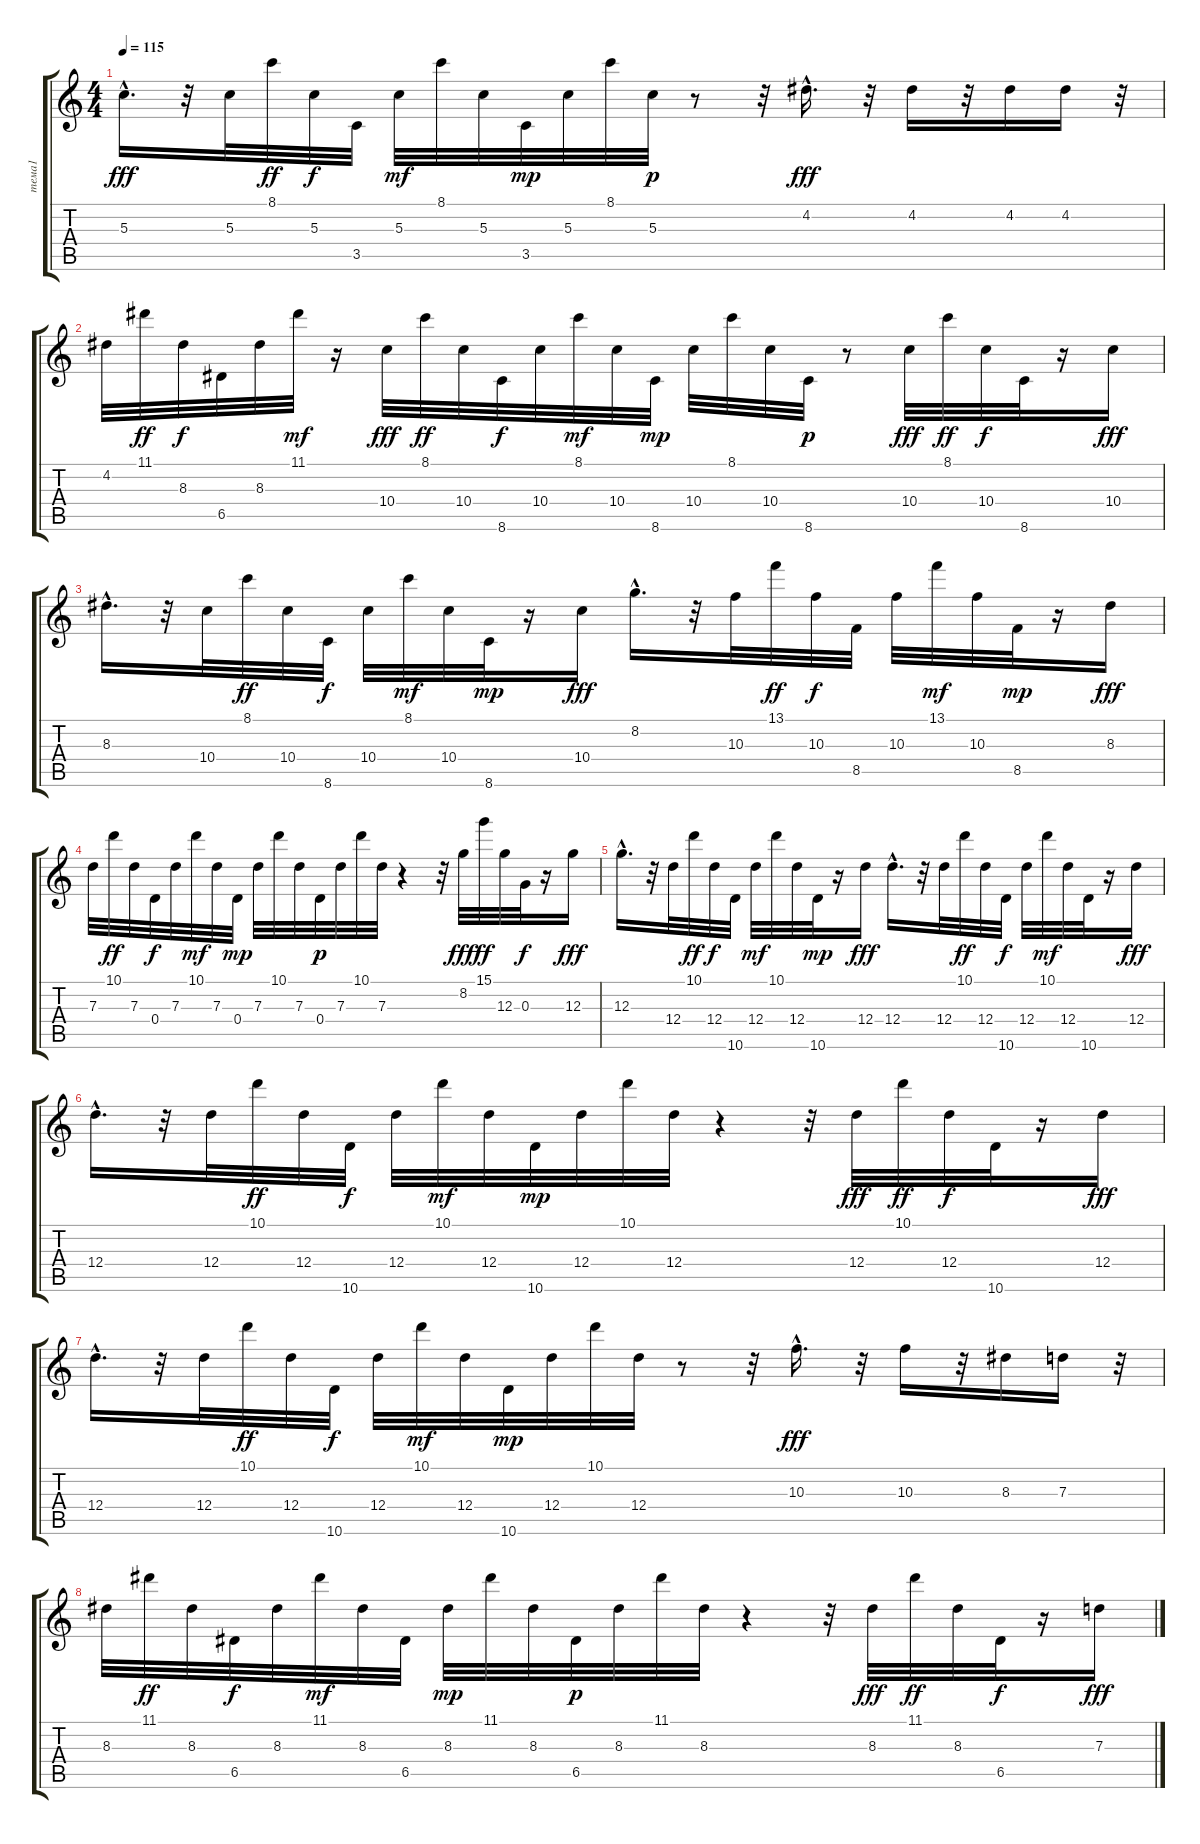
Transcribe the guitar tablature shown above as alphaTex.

\track ("тема1" "тема1") {instrument overdrivenguitar}
\staff {score tabs}
\tuning (E4 B3 G3 D3 A2 E2) {hide}
\ts (4 4)
\tempo 115
\clef g2
\ks c
5.3{hac}.16{d dy fff} r.32 5.3.32 8.1.32{dy ff} 5.3.32{dy f} 3.5.32 5.3.32{dy mf} 8.1.32 5.3.32 3.5.32{dy mp} 5.3.32 8.1.32 5.3.32{dy p} r.8 r.32 4.2{hac}.16{d dy fff} r.32 4.2.16 r.32 4.2.16 4.2.16 r.32 |
4.2.32 11.1.32{dy ff} 8.3.32{dy f} 6.5.32 8.3.32 11.1.32{dy mf} r.16 10.4.32{dy fff} 8.1.32{dy ff} 10.4.32 8.6.32{dy f} 10.4.32 8.1.32{dy mf} 10.4.32 8.6.32{dy mp} 10.4.32 8.1.32 10.4.32 8.6.32{dy p} r.8 10.4.32{dy fff} 8.1.32{dy ff} 10.4.32{dy f} 8.6.32 r.16 10.4.16{dy fff} |
8.3{hac}.16{d} r.32 10.4.32 8.1.32{dy ff} 10.4.32 8.6.32{dy f} 10.4.32 8.1.32{dy mf} 10.4.32 8.6.32{dy mp} r.16 10.4.16{dy fff} 8.2{hac}.16{d} r.32 10.3.32 13.1.32{dy ff} 10.3.32{dy f} 8.5.32 10.3.32 13.1.32{dy mf} 10.3.32 8.5.32{dy mp} r.16 8.3.16{dy fff} |
7.3.32 10.1.32{dy ff} 7.3.32 0.4.32{dy f} 7.3.32 10.1.32{dy mf} 7.3.32 0.4.32{dy mp} 7.3.32 10.1.32 7.3.32 0.4.32{dy p} 7.3.32 10.1.32 7.3.32 r.4 r.32 8.2.32{dy fff} 15.1.32{dy ff} 12.3.32 0.3.32{dy f} r.16 12.3.16{dy fff} |
12.3{hac}.16{d} r.32 12.4.32 10.1.32{dy ff} 12.4.32{dy f} 10.6.32 12.4.32{dy mf} 10.1.32 12.4.32 10.6.32{dy mp} r.16 12.4.16{dy fff} 12.4{hac}.16{d} r.32 12.4.32 10.1.32{dy ff} 12.4.32 10.6.32{dy f} 12.4.32 10.1.32{dy mf} 12.4.32 10.6.32 r.16 12.4.16{dy fff} |
12.4{hac}.16{d} r.32 12.4.32 10.1.32{dy ff} 12.4.32 10.6.32{dy f} 12.4.32 10.1.32{dy mf} 12.4.32 10.6.32{dy mp} 12.4.32 10.1.32 12.4.32 r.4 r.32 12.4.32{dy fff} 10.1.32{dy ff} 12.4.32{dy f} 10.6.32 r.16 12.4.16{dy fff} |
12.4{hac}.16{d} r.32 12.4.32 10.1.32{dy ff} 12.4.32 10.6.32{dy f} 12.4.32 10.1.32{dy mf} 12.4.32 10.6.32{dy mp} 12.4.32 10.1.32 12.4.32 r.8 r.32 10.3{hac}.16{d dy fff} r.32 10.3.16 r.32 8.3.16 7.3.16 r.32 |
8.3.32 11.1.32{dy ff} 8.3.32 6.5.32{dy f} 8.3.32 11.1.32{dy mf} 8.3.32 6.5.32 8.3.32{dy mp} 11.1.32 8.3.32 6.5.32{dy p} 8.3.32 11.1.32 8.3.32 r.4 r.32 8.3.32{dy fff} 11.1.32{dy ff} 8.3.32 6.5.32{dy f} r.16 7.3.16{dy fff}
